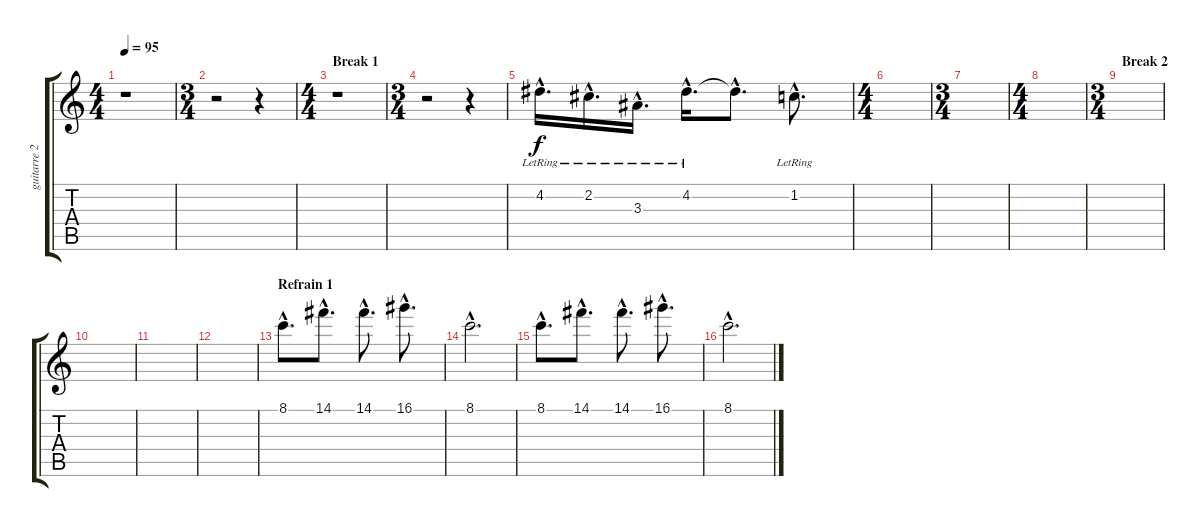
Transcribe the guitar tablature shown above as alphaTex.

\track ("guitarre 2" "guitarre 2") {instrument acousticguitarsteel}
\staff {score tabs}
\tuning (E4 B3 G3 D3 A2 E2) {hide}
\ts (4 4)
\tempo 95
\clef g2
\ks c
r.1{dy f} |
\ts (3 4)
r.2 r.4 |
\ts (4 4)
\section ("" "Break 1")
r.1 |
\ts (3 4)
r.2 r.4 |
4.2{hac lr}.16{d} 2.2{hac lr}.16{d} 3.3{hac lr}.16{d} 4.2{hac lr}.16{d} 4.2{hac t}.8{d} 1.2{hac lr}.8{d} |
\ts (4 4)
|
\ts (3 4)
|
\ts (4 4)
|
\ts (3 4)
\section ("" "Break 2")
|
|
|
|
\section ("" "Refrain 1")
8.1{hac}.8{d} 14.1{hac}.8{d} 14.1{hac}.8{d} 16.1{hac}.8{d} |
8.1{hac}.2{d} |
8.1{hac}.8{d} 14.1{hac}.8{d} 14.1{hac}.8{d} 16.1{hac}.8{d} |
8.1{hac}.2{d}
